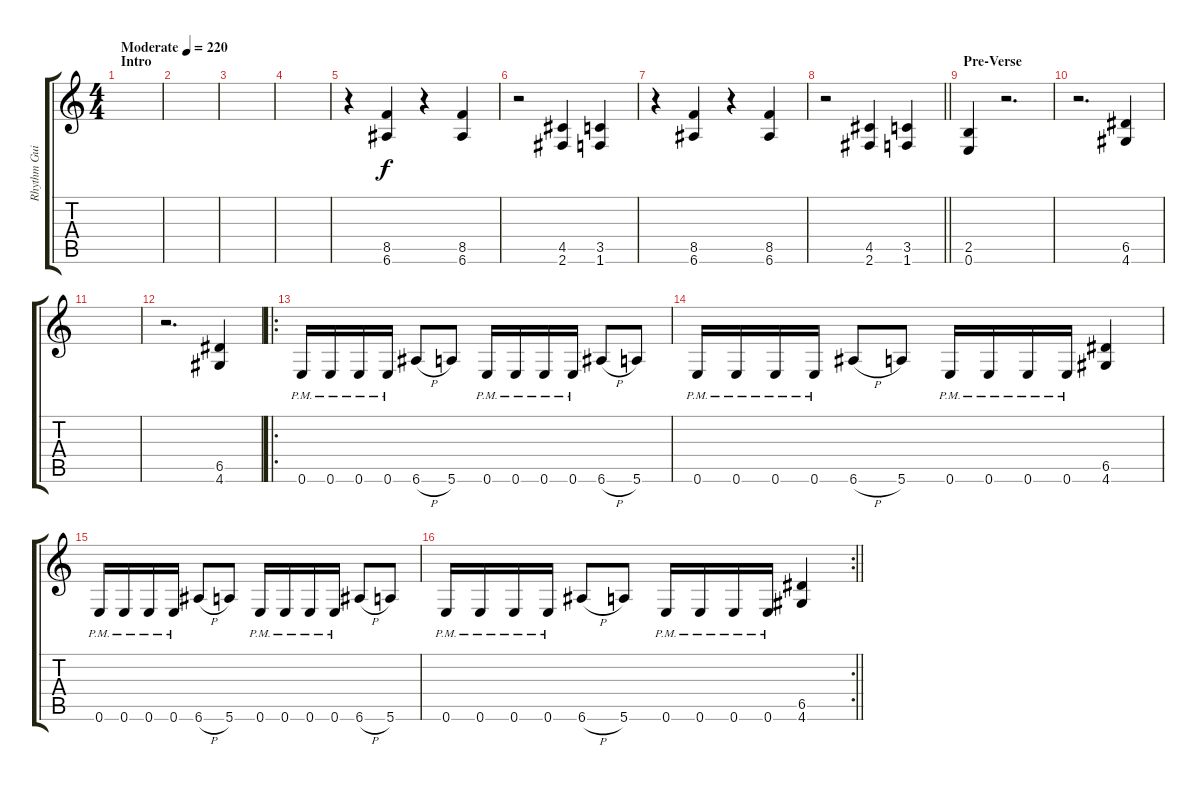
\track ("Rhythm Guitar" "Rhythm Gui") {instrument distortionguitar}
\staff {score tabs}
\tuning (E4 B3 G3 D3 A2 E2) {hide}
\ts (4 4)
\section ("" "Intro")
\tempo (220 "Moderate")
\clef g2
\ks c
|
|
|
|
r.4 (8.5 6.6).4 r.4 (8.5 6.6).4 |
r.2 (4.5 2.6).4 (3.5 1.6).4 |
r.4 (8.5 6.6).4 r.4 (8.5 6.6).4 |
\barLineRight lightlight
r.2 (4.5 2.6).4 (3.5 1.6).4 |
\section ("" "Pre-Verse")
(2.5 0.6).4 r.2{d} |
r.2{d} (6.5 4.6).4 |
|
r.2{d} (6.5 4.6).4 |
\ro
0.6{pm}.16 0.6{pm}.16 0.6{pm}.16 0.6{pm}.16 6.6{h}.8 5.6.8 0.6{pm}.16 0.6{pm}.16 0.6{pm}.16 0.6{pm}.16 6.6{h}.8 5.6.8 |
0.6{pm}.16 0.6{pm}.16 0.6{pm}.16 0.6{pm}.16 6.6{h}.8 5.6.8 0.6{pm}.16 0.6{pm}.16 0.6{pm}.16 0.6{pm}.16 (6.5 4.6).4 |
0.6{pm}.16 0.6{pm}.16 0.6{pm}.16 0.6{pm}.16 6.6{h}.8 5.6.8 0.6{pm}.16 0.6{pm}.16 0.6{pm}.16 0.6{pm}.16 6.6{h}.8 5.6.8 |
\rc 2
\barLineRight lightlight
0.6{pm}.16 0.6{pm}.16 0.6{pm}.16 0.6{pm}.16 6.6{h}.8 5.6.8 0.6{pm}.16 0.6{pm}.16 0.6{pm}.16 0.6{pm}.16 (6.5 4.6).4
